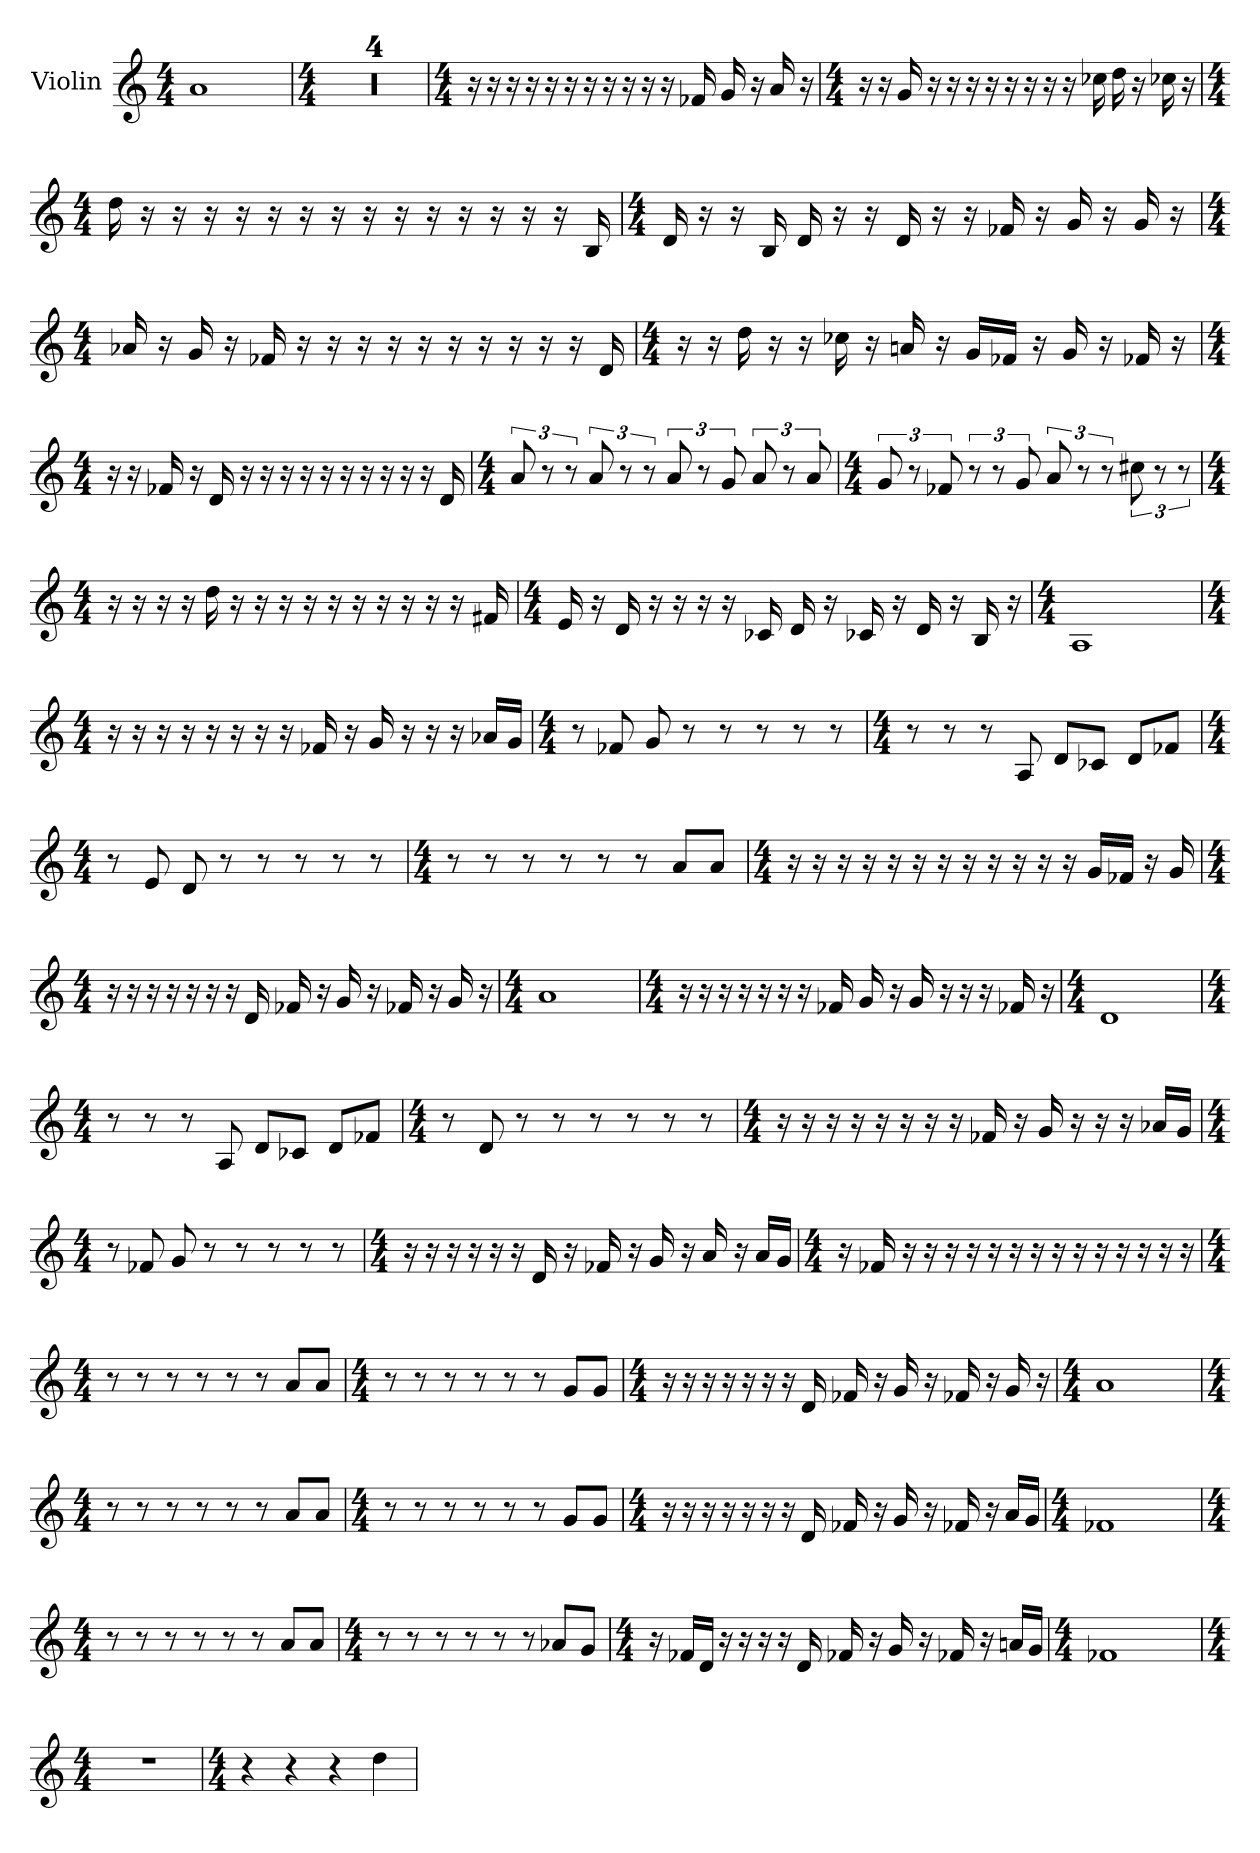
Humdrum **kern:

**kern
*part1
*staff1
*I"Violin
*I'Vln
*M4/4
=
1a
=
*M4/4
1r
=
*M4/4
1r
=
*M4/4
1r
=
*M4/4
1r
=
*M4/4
16r
16r
16r
16r
16r
16r
16r
16r
16r
16r
16r
16f-X
16g
16r
16a
16r
=
*M4/4
16r
16r
16g
16r
16r
16r
16r
16r
16r
16r
16r
16cc-X
16dd
16r
16cc-X
16r
=
*M4/4
16dd
16r
16r
16r
16r
16r
16r
16r
16r
16r
16r
16r
16r
16r
16r
16B
=
*M4/4
16d
16r
16r
16B
16d
16r
16r
16d
16r
16r
16f-X
16r
16g
16r
16g
16r
=
*M4/4
16a-X
16r
16g
16r
16f-X
16r
16r
16r
16r
16r
16r
16r
16r
16r
16r
16d
=
*M4/4
16r
16r
16dd
16r
16r
16cc-X
16r
16an
16r
16gLL
16f-XJJ
16r
16g
16r
16f-X
16r
=
*M4/4
16r
16r
16f-X
16r
16d
16r
16r
16r
16r
16r
16r
16r
16r
16r
16r
16d
=
*M4/4
12a
12r
12r
12a
12r
12r
12a
12r
12g
12a
12r
12a
=
*M4/4
12g
12r
12f-X
12r
12r
12g
12a
12r
12r
12cc#X
12r
12r
=
*M4/4
16r
16r
16r
16r
16dd
16r
16r
16r
16r
16r
16r
16r
16r
16r
16r
16f#X
=
*M4/4
16e
16r
16d
16r
16r
16r
16r
16c-X
16d
16r
16c-X
16r
16d
16r
16B
16r
=
*M4/4
1A
=
*M4/4
16r
16r
16r
16r
16r
16r
16r
16r
16f-X
16r
16g
16r
16r
16r
16a-XLL
16gJJ
=
*M4/4
8r
8f-X
8g
8r
8r
8r
8r
8r
=
*M4/4
8r
8r
8r
8A
8dL
8c-XJ
8dL
8f-XJ
=
*M4/4
8r
8e
8d
8r
8r
8r
8r
8r
=
*M4/4
8r
8r
8r
8r
8r
8r
8aL
8aJ
=
*M4/4
16r
16r
16r
16r
16r
16r
16r
16r
16r
16r
16r
16r
16gLL
16f-XJJ
16r
16g
=
*M4/4
16r
16r
16r
16r
16r
16r
16r
16d
16f-X
16r
16g
16r
16f-X
16r
16g
16r
=
*M4/4
1a
=
*M4/4
16r
16r
16r
16r
16r
16r
16r
16f-X
16g
16r
16g
16r
16r
16r
16f-X
16r
=
*M4/4
1d
=
*M4/4
8r
8r
8r
8A
8dL
8c-XJ
8dL
8f-XJ
=
*M4/4
8r
8d
8r
8r
8r
8r
8r
8r
=
*M4/4
16r
16r
16r
16r
16r
16r
16r
16r
16f-X
16r
16g
16r
16r
16r
16a-XLL
16gJJ
=
*M4/4
8r
8f-X
8g
8r
8r
8r
8r
8r
=
*M4/4
16r
16r
16r
16r
16r
16r
16d
16r
16f-X
16r
16g
16r
16a
16r
16aLL
16gJJ
=
*M4/4
16r
16f-X
16r
16r
16r
16r
16r
16r
16r
16r
16r
16r
16r
16r
16r
16r
=
*M4/4
8r
8r
8r
8r
8r
8r
8aL
8aJ
=
*M4/4
8r
8r
8r
8r
8r
8r
8gL
8gJ
=
*M4/4
16r
16r
16r
16r
16r
16r
16r
16d
16f-X
16r
16g
16r
16f-X
16r
16g
16r
=
*M4/4
1a
=
*M4/4
8r
8r
8r
8r
8r
8r
8aL
8aJ
=
*M4/4
8r
8r
8r
8r
8r
8r
8gL
8gJ
=
*M4/4
16r
16r
16r
16r
16r
16r
16r
16d
16f-X
16r
16g
16r
16f-X
16r
16aLL
16gJJ
=
*M4/4
1f-X
=
*M4/4
8r
8r
8r
8r
8r
8r
8aL
8aJ
=
*M4/4
8r
8r
8r
8r
8r
8r
8a-XL
8gJ
=
*M4/4
16r
16f-XLL
16dJJ
16r
16r
16r
16r
16d
16f-X
16r
16g
16r
16f-X
16r
16anLL
16gJJ
=
*M4/4
1f-X
=
*M4/4
1r
=
*M4/4
4r
4r
4r
4dd
=
*-
